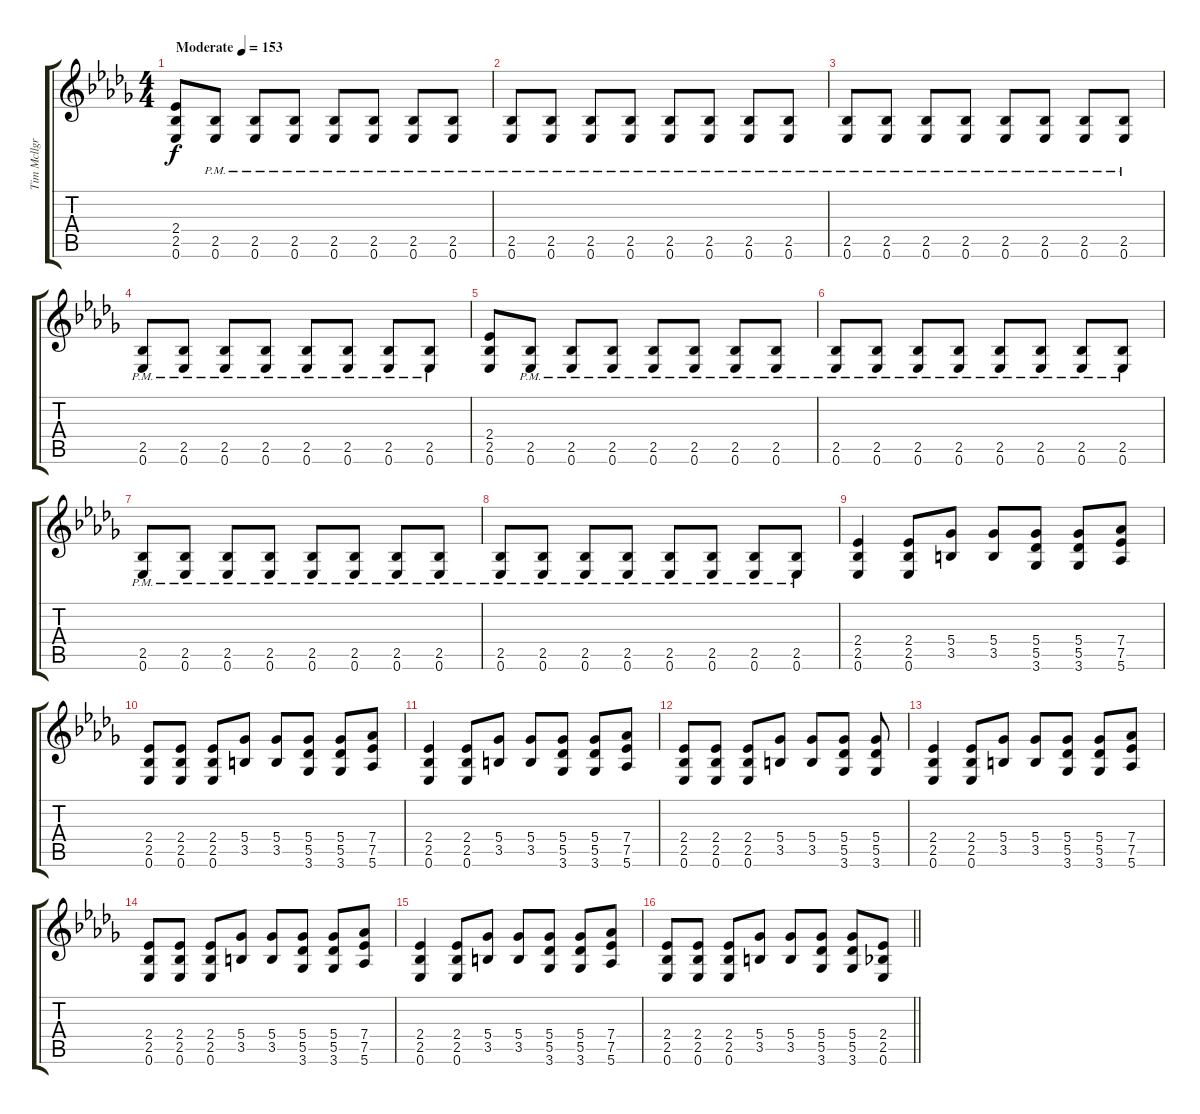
\track ("Tim Mcllgrath- Guitar" "Tim Mcllgr") {instrument distortionguitar}
\staff {score tabs}
\tuning (Eb4 Bb3 Gb3 Db3 Ab2 Eb2) {hide}
\ts (4 4)
\tempo (153 "Moderate")
\clef g2
\ks db
(2.4 2.5 0.6).8{dy f instrument distortionguitar} (2.5{pm} 0.6).8 (2.5{pm} 0.6{pm}).8 (2.5{pm} 0.6{pm}).8 (2.5{pm} 0.6{pm}).8 (2.5{pm} 0.6{pm}).8 (2.5{pm} 0.6{pm}).8 (2.5{pm} 0.6{pm}).8 |
(2.5{pm} 0.6).8 (2.5{pm} 0.6{pm}).8 (2.5{pm} 0.6{pm}).8 (2.5{pm} 0.6{pm}).8 (2.5{pm} 0.6{pm}).8 (2.5{pm} 0.6{pm}).8 (2.5{pm} 0.6{pm}).8 (2.5 0.6{pm}).8 |
(2.5{pm} 0.6).8 (2.5{pm} 0.6{pm}).8 (2.5{pm} 0.6{pm}).8 (2.5{pm} 0.6{pm}).8 (2.5{pm} 0.6{pm}).8 (2.5{pm} 0.6{pm}).8 (2.5{pm} 0.6{pm}).8 (2.5{pm} 0.6).8 |
(2.5{pm} 0.6).8 (2.5{pm} 0.6{pm}).8 (2.5{pm} 0.6{pm}).8 (2.5{pm} 0.6{pm}).8 (2.5{pm} 0.6{pm}).8 (2.5{pm} 0.6{pm}).8 (2.5{pm} 0.6{pm}).8 (2.5{pm} 0.6).8 |
(2.4 2.5 0.6).8 (2.5{pm} 0.6).8 (2.5{pm} 0.6{pm}).8 (2.5{pm} 0.6{pm}).8 (2.5{pm} 0.6{pm}).8 (2.5{pm} 0.6{pm}).8 (2.5{pm} 0.6{pm}).8 (2.5{pm} 0.6{pm}).8 |
(2.5{pm} 0.6).8 (2.5{pm} 0.6{pm}).8 (2.5{pm} 0.6{pm}).8 (2.5{pm} 0.6{pm}).8 (2.5{pm} 0.6{pm}).8 (2.5{pm} 0.6{pm}).8 (2.5{pm} 0.6{pm}).8 (2.5{pm} 0.6).8 |
(2.5{pm} 0.6).8 (2.5{pm} 0.6{pm}).8 (2.5{pm} 0.6{pm}).8 (2.5{pm} 0.6{pm}).8 (2.5{pm} 0.6{pm}).8 (2.5{pm} 0.6{pm}).8 (2.5{pm} 0.6{pm}).8 (2.5 0.6{pm}).8 |
(2.5{pm} 0.6).8 (2.5{pm} 0.6{pm}).8 (2.5{pm} 0.6{pm}).8 (2.5{pm} 0.6{pm}).8 (2.5{pm} 0.6{pm}).8 (2.5{pm} 0.6{pm}).8 (2.5{pm} 0.6{pm}).8 (2.5{pm} 0.6).8 |
(2.4 2.5 0.6).4 (2.4 2.5 0.6).8 (5.4 3.5).8 (5.4 3.5).8 (5.4 5.5 3.6).8 (5.4 5.5 3.6).8 (7.4 7.5 5.6).8 |
(2.4 2.5 0.6).8 (2.4 2.5 0.6).8 (2.4 2.5 0.6).8 (5.4 3.5).8 (5.4 3.5).8 (5.4 5.5 3.6).8 (5.4 5.5 3.6).8 (7.4 7.5 5.6).8 |
(2.4 2.5 0.6).4 (2.4 2.5 0.6).8 (5.4 3.5).8 (5.4 3.5).8 (5.4 5.5 3.6).8 (5.4 5.5 3.6).8 (7.4 7.5 5.6).8 |
(2.4 2.5 0.6).8 (2.4 2.5 0.6).8 (2.4 2.5 0.6).8 (5.4 3.5).8 (5.4 3.5).8 (5.4 5.5 3.6).8 (5.4 5.5 3.6).8 |
(2.4 2.5 0.6).4 (2.4 2.5 0.6).8 (5.4 3.5).8 (5.4 3.5).8 (5.4 5.5 3.6).8 (5.4 5.5 3.6).8 (7.4 7.5 5.6).8 |
(2.4 2.5 0.6).8 (2.4 2.5 0.6).8 (2.4 2.5 0.6).8 (5.4 3.5).8 (5.4 3.5).8 (5.4 5.5 3.6).8 (5.4 5.5 3.6).8 (7.4 7.5 5.6).8 |
(2.4 2.5 0.6).4 (2.4 2.5 0.6).8 (5.4 3.5).8 (5.4 3.5).8 (5.4 5.5 3.6).8 (5.4 5.5 3.6).8 (7.4 7.5 5.6).8 |
\barLineRight lightlight
(2.4 2.5 0.6).8 (2.4 2.5 0.6).8 (2.4 2.5 0.6).8 (5.4 3.5).8 (5.4 3.5).8 (5.4 5.5 3.6).8 (5.4 5.5 3.6).8 (2.4 2.5 0.6).8
